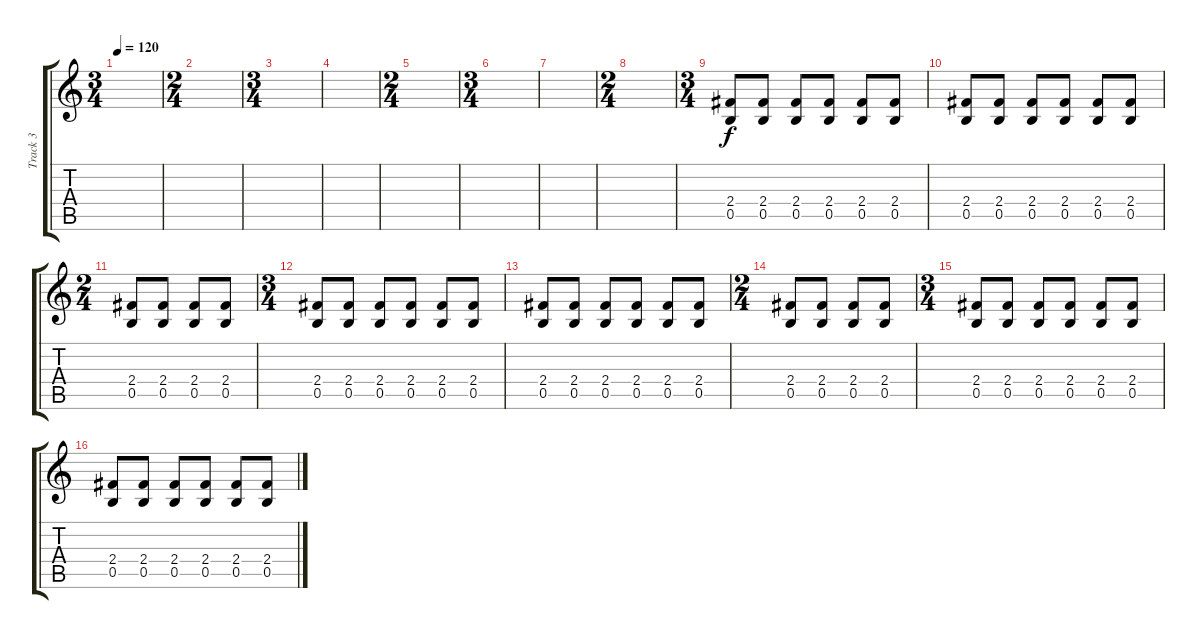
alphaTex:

\track ("Track 3" "Track 3") {instrument distortionguitar}
\staff {score tabs}
\tuning (Db4 Db4 B2 E3 B2 Gb2) {hide}
\ts (3 4)
\tempo 120
\clef g2
\ks c
|
\ts (2 4)
|
\ts (3 4)
|
|
\ts (2 4)
|
\ts (3 4)
|
|
\ts (2 4)
|
\ts (3 4)
(2.4 0.5).8 (2.4 0.5).8 (2.4 0.5).8 (2.4 0.5).8 (2.4 0.5).8 (2.4 0.5).8 |
(2.4 0.5).8 (2.4 0.5).8 (2.4 0.5).8 (2.4 0.5).8 (2.4 0.5).8 (2.4 0.5).8 |
\ts (2 4)
(2.4 0.5).8 (2.4 0.5).8 (2.4 0.5).8 (2.4 0.5).8 |
\ts (3 4)
(2.4 0.5).8 (2.4 0.5).8 (2.4 0.5).8 (2.4 0.5).8 (2.4 0.5).8 (2.4 0.5).8 |
(2.4 0.5).8 (2.4 0.5).8 (2.4 0.5).8 (2.4 0.5).8 (2.4 0.5).8 (2.4 0.5).8 |
\ts (2 4)
(2.4 0.5).8 (2.4 0.5).8 (2.4 0.5).8 (2.4 0.5).8 |
\ts (3 4)
(2.4 0.5).8 (2.4 0.5).8 (2.4 0.5).8 (2.4 0.5).8 (2.4 0.5).8 (2.4 0.5).8 |
(2.4 0.5).8 (2.4 0.5).8 (2.4 0.5).8 (2.4 0.5).8 (2.4 0.5).8 (2.4 0.5).8
